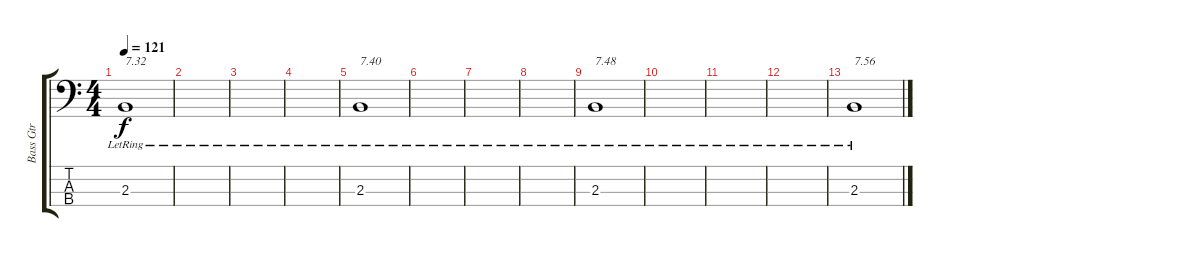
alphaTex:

\track ("Bass Gtr" "Bass Gtr") {instrument electricbassfinger}
\staff {score tabs}
\tuning (G2 D2 A1 E1) {hide}
\ts (4 4)
\tempo 121
\clef f4
\ks c
2.3{lr}.1{txt "7.32" dy f} |
|
|
|
2.3{lr}.1{txt "7.40"} |
|
|
|
2.3{lr}.1{txt "7.48"} |
|
|
|
2.3{lr}.1{txt "7.56"}
